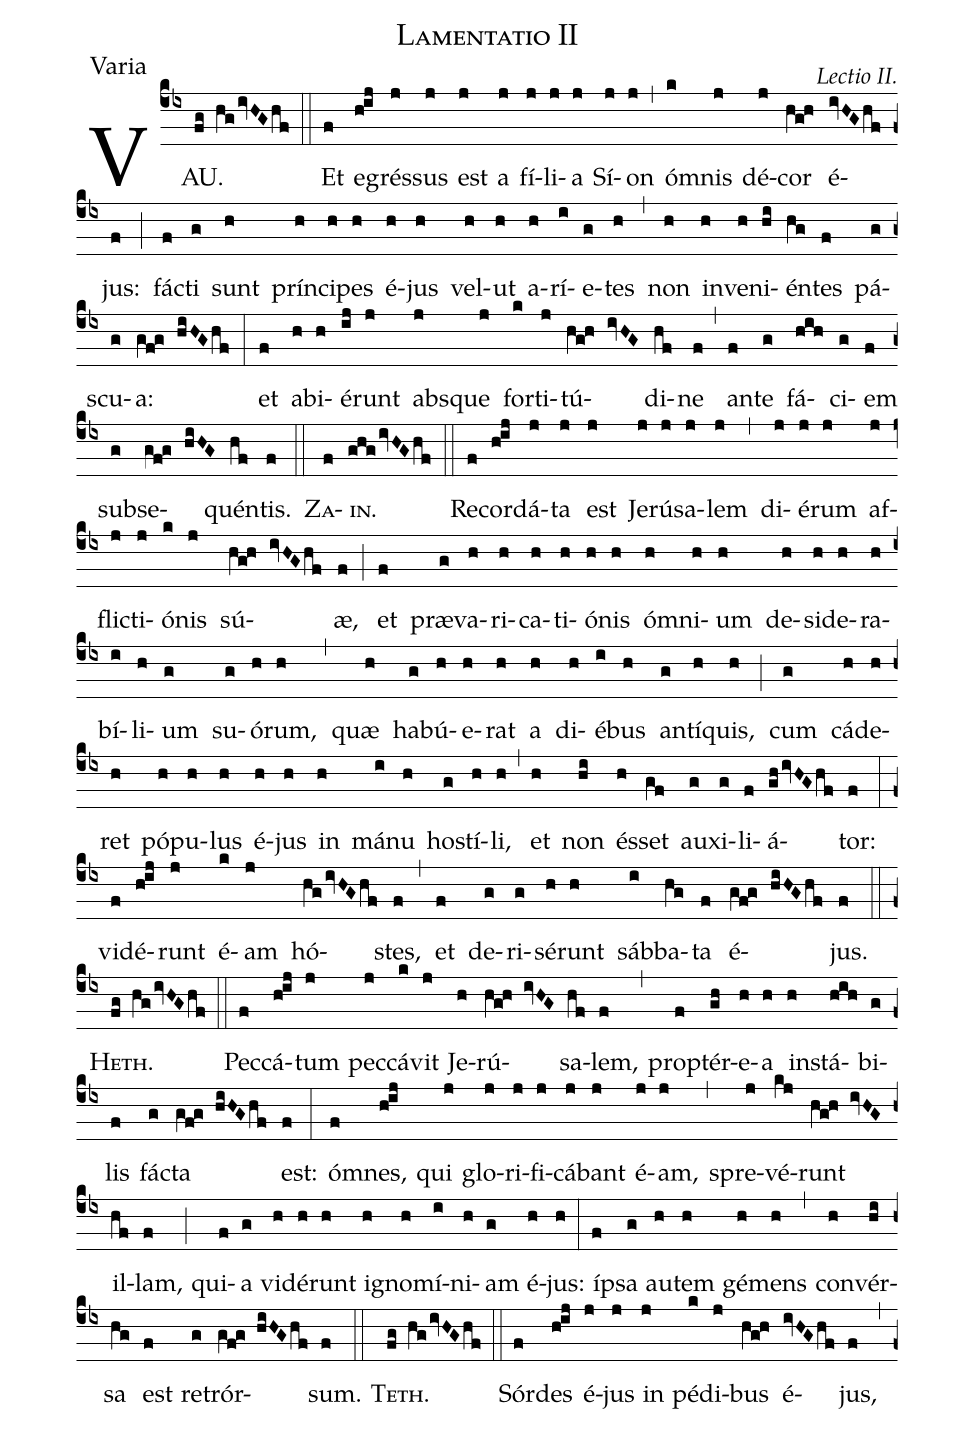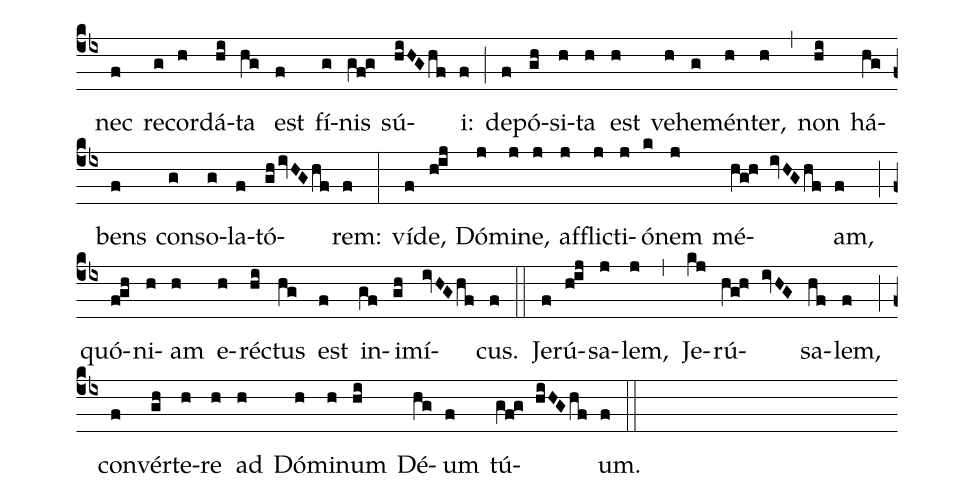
name:Lamentatio II;
office-part:Varia;
commentary:Lectio II.;
%%
(cb4) VAU.(fg hgivHGhf) (::) Et(f) e(hij)grés(j)sus(j) est(j) a(j) fí(j)li(j)a(j) Sí(j)on(j) (,) ó(k)mnis(j) dé(j)cor(hg!h) é(ivHGhf)jus:(f) (;) fá(f)cti(g) sunt(h) prín(h)ci(h)pes(h) é(h)jus(h) vel(h)ut(h) a(h)rí(i)e(g)tes(h) (,) non(h) in(h)ve(h)ni(hi)én(hg)tes(f) pá(g)scu(g)a:(gf!g hiHGhf) (:) et(f) a(h)bi(h)é(ij)runt(j) abs(j)que(j) for(k)ti(j)tú(hg!h ivHG)di(hf)ne(f) (,) an(f)te(g) fá(hih)ci(g)em(f) sub(g)se(gf!g hiHG)quén(hf)tis.(f) (::)
<sc>Za(f)in.</sc>(ghgivHGhf) (::) Re(f)cor(hij)dá(j)ta(j) est(j) Je(j)rú(j)sa(j)lem(j) (,) di(j)é(j)rum(j) af(j)fli(j)cti(j)ó(k)nis(j) sú(hg!h ivHGhf)æ,(f) (;) et(f) præ(g)va(h)ri(h)ca(h)ti(h)ó(h)nis(h)  ó(h)mni(h)um(h) de(h)si(h)de(h)ra(h)bí(i)li(h)um(g) su(g)ó(h)rum,(h) (,) quæ(h) ha(g)bú(h)e(h)rat(h) a(h) di(h)é(i)bus(h) an(g)tí(h)quis,(h) (;) cum(g) cá(h)de(h)ret(h) pó(h)pu(h)lus(h) é(h)jus(h) in(h) má(i)nu(h) ho(g)stí(h)li,(h) (,) et(h) non(hi) és(h)set(gf) au(g)xi(g)li(f)á(ghivHGhf)tor:(f) (:) vi(f)dé(hij)runt(j) é(k)am(j) hó(hgivHGhf)stes,(f) (,) et(f) de(g)ri(g)sé(h)runt(h) sáb(i)ba(hg)ta(f) é(gf!g hiHGhf)jus.(f) (::)
<sc>Heth.</sc>(fg hgivHGhf) (::) Pec(f)cá(hij)tum(j) pec(j)cá(k)vit(j) Je(h)rú(hg!h ivHG)sa(hf)lem,(f) (,) pro(f)ptér(gh)e(h)a(h) in(h)stá(hih)bi(g)lis(f) fá(g)cta(gf!g hiHGhf) est:(f) (:) ó(f)mnes,(hij) qui(j) glo(j)ri(j)fi(j)cá(j)bant(j) é(j)am,(j) (,) spre(j)vé(kj)runt(hg!h ivHG) il(hf)lam,(f) (;) qui(f)a(g) vi(h)dé(h)runt(h) i(h)gno(h)mí(i)ni(h)am(g) é(h)jus:(h) (:) í(f)psa(g) au(h)tem(h) gé(h)mens(h) (,) con(h)vér(hi)sa(hg) est(f) re(g)trór(gf!g hiHGhf)sum.(f) (::)
<sc>Teth.</sc>(fg hgivHGhf) (::) Sór(f)des(hij) é(j)jus(j) in(j) pé(k)di(j)bus(hg!h) é(ivHGhf)jus,(f) (,) nec(f) re(g)cor(h)dá(hi)ta(hg) est(f) fí(g)nis(gf!g) sú(hiHGhf)i:(f) (;) de(f)pó(gh)si(h)ta(h) est(h) ve(h)he(g)mén(h)ter,(h) (,) non(hi) há(hg)bens(f) con(g)so(g)la(f)tó(ghivHGhf)rem:(f) (:) ví(f)de,(hij) Dó(j)mi(j)ne,(j) af(j)fli(j)cti(j)ó(k)nem(j) mé(hg!h ivHGhf)am,(f) (;) quó(fgh)ni(h)am(h) e(h)ré(hi)ctus(hg) est(f) in(gf)i(gh)mí(ivHGhf)cus.(f) (::)
Je(f)rú(hij)sa(j)lem,(j) (,) Je(kj)rú(hg!h ivHG)sa(hf)lem,(f) (;) con(f)vér(gh)te(h)re(h) ad(h) Dó(h)mi(h)num(hi) Dé(hg)um(f) tú(gf!g hiHGhf)um.(f) (::)
